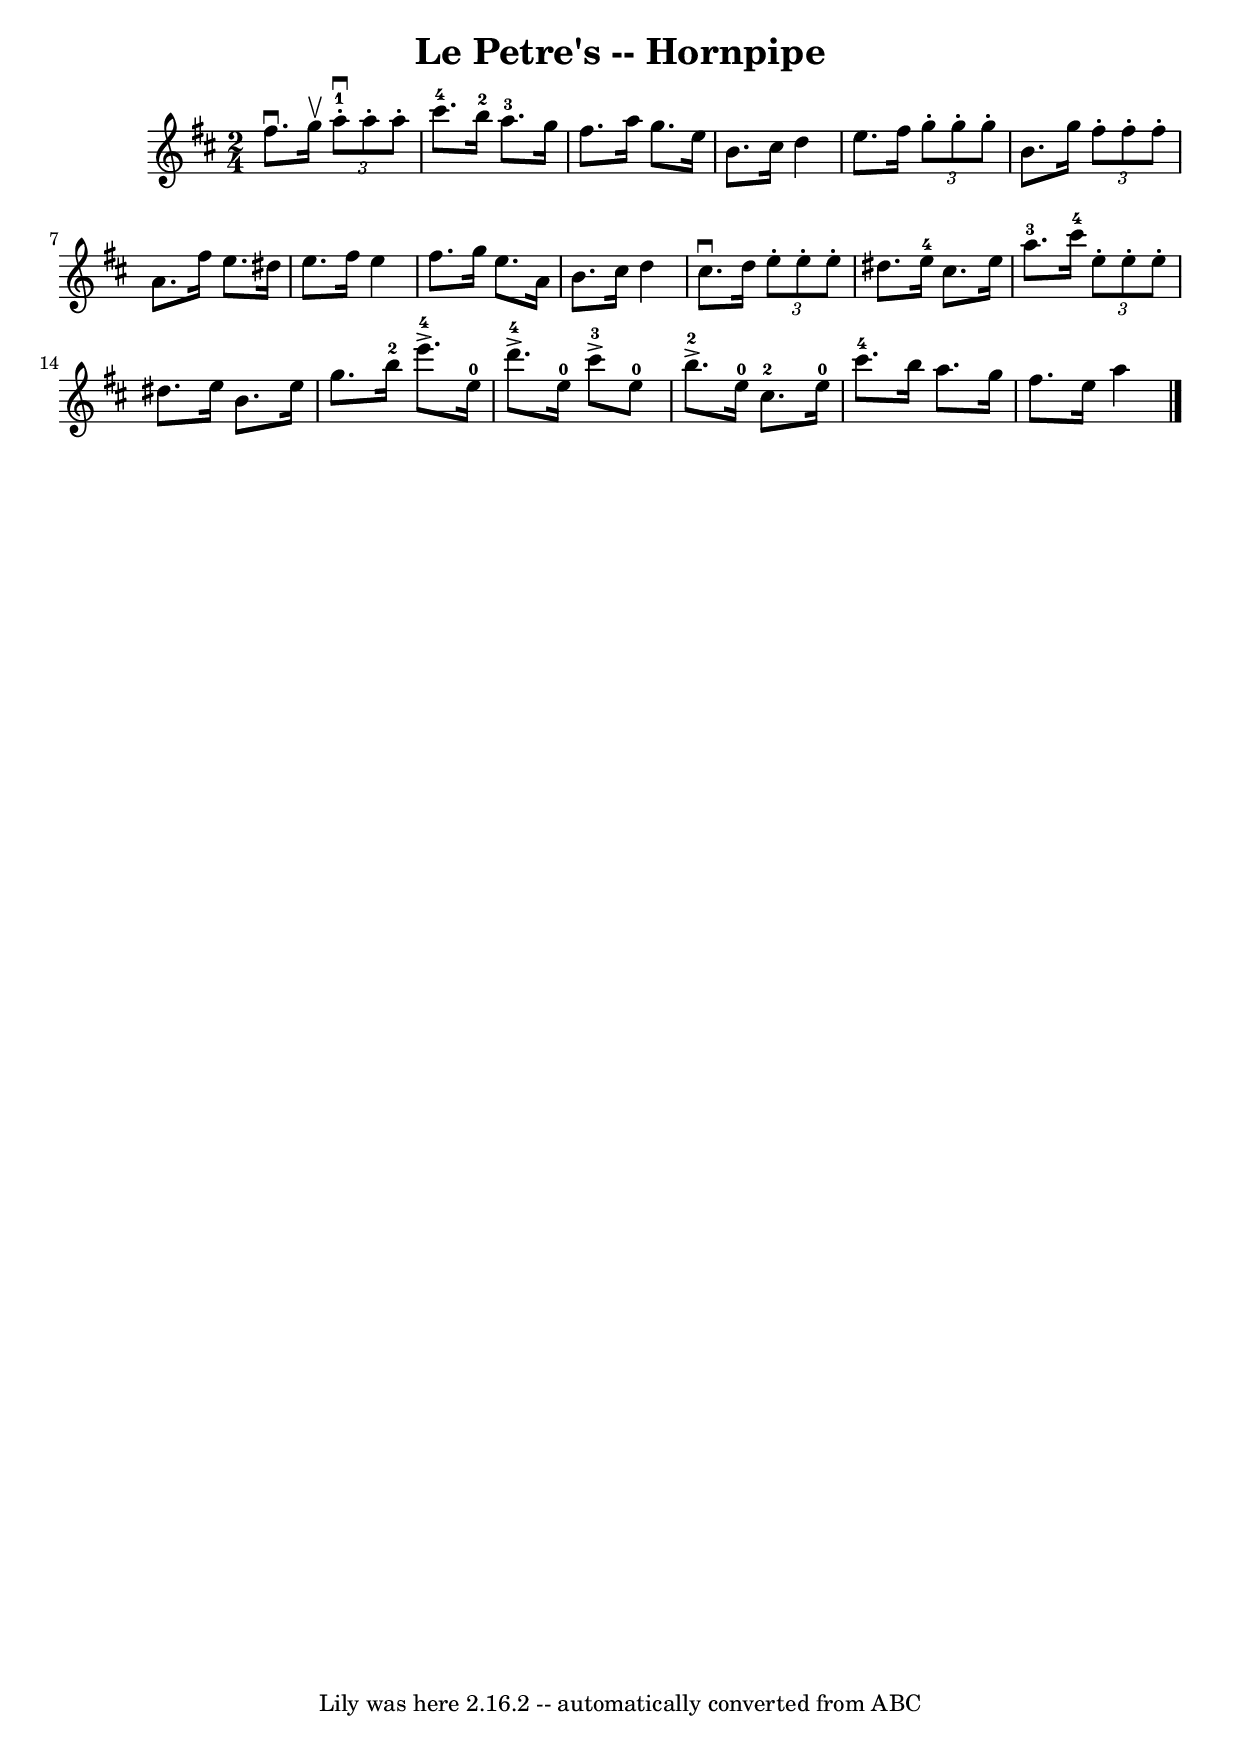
\version "2.7.40"
\include "Mammoth.ily"
\header {
	%% book = "Cole's 1000 Fiddle Tunes"
	crossRefNumber = "1"
	footnotes = ""
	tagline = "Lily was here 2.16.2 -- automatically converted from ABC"
	title = "Le Petre's -- Hornpipe"
}
voicedefault =  {


\time 2/4 \key d \major fis''8.^\downbow g''16^\upbow |
 
\times 2/3 { a''8-1^\downbow-. a''8 -. a''8 -. } cis'''8.-4   
b''16-2 |
 a''8.-3 g''16 fis''8. a''16  |
 g''8.  
 e''16 b'8. cis''16  |
 d''4 e''8. fis''16  |
     
\times 2/3 { g''8 -. g''8 -. g''8 -. } b'8. g''16  |
 
\times 2/3 { fis''8 -. fis''8 -. fis''8 -. } a'8. fis''16      
|
 e''8. dis''16 e''8. fis''16  |
 e''4 fis''8.    
g''16  \bar ":|" e''8. a'16 b'8. cis''16  |
 d''4      
cis''8.^\downbow d''16  \bar "|:" \times 2/3 { e''8 -. e''8 -. e''8 -. 
} dis''8. e''16-4 |
 cis''8. e''16 a''8.-3   
cis'''16-4 |
     \times 2/3 { e''8 -. e''8 -. e''8 -. }   
dis''8. e''16  |
 b'8. e''16 g''8. b''16-2 |
      
 e'''8.-4^\accent e''16-0 d'''8.-4^\accent e''16-0 |
 
 cis'''8-3^\accent e''8-0 b''8.-2^\accent e''16-0 
|
 cis''8.-2 e''16-0 cis'''8.-4 b''16  |
   
a''8. g''16 fis''8. e''16  \bar ":|" a''4  \bar "|."   
}

\score{
    <<

	\context Staff="default"
	{
	    \voicedefault 
	}

    >>
	\layout {
	}
	\midi {}
}
